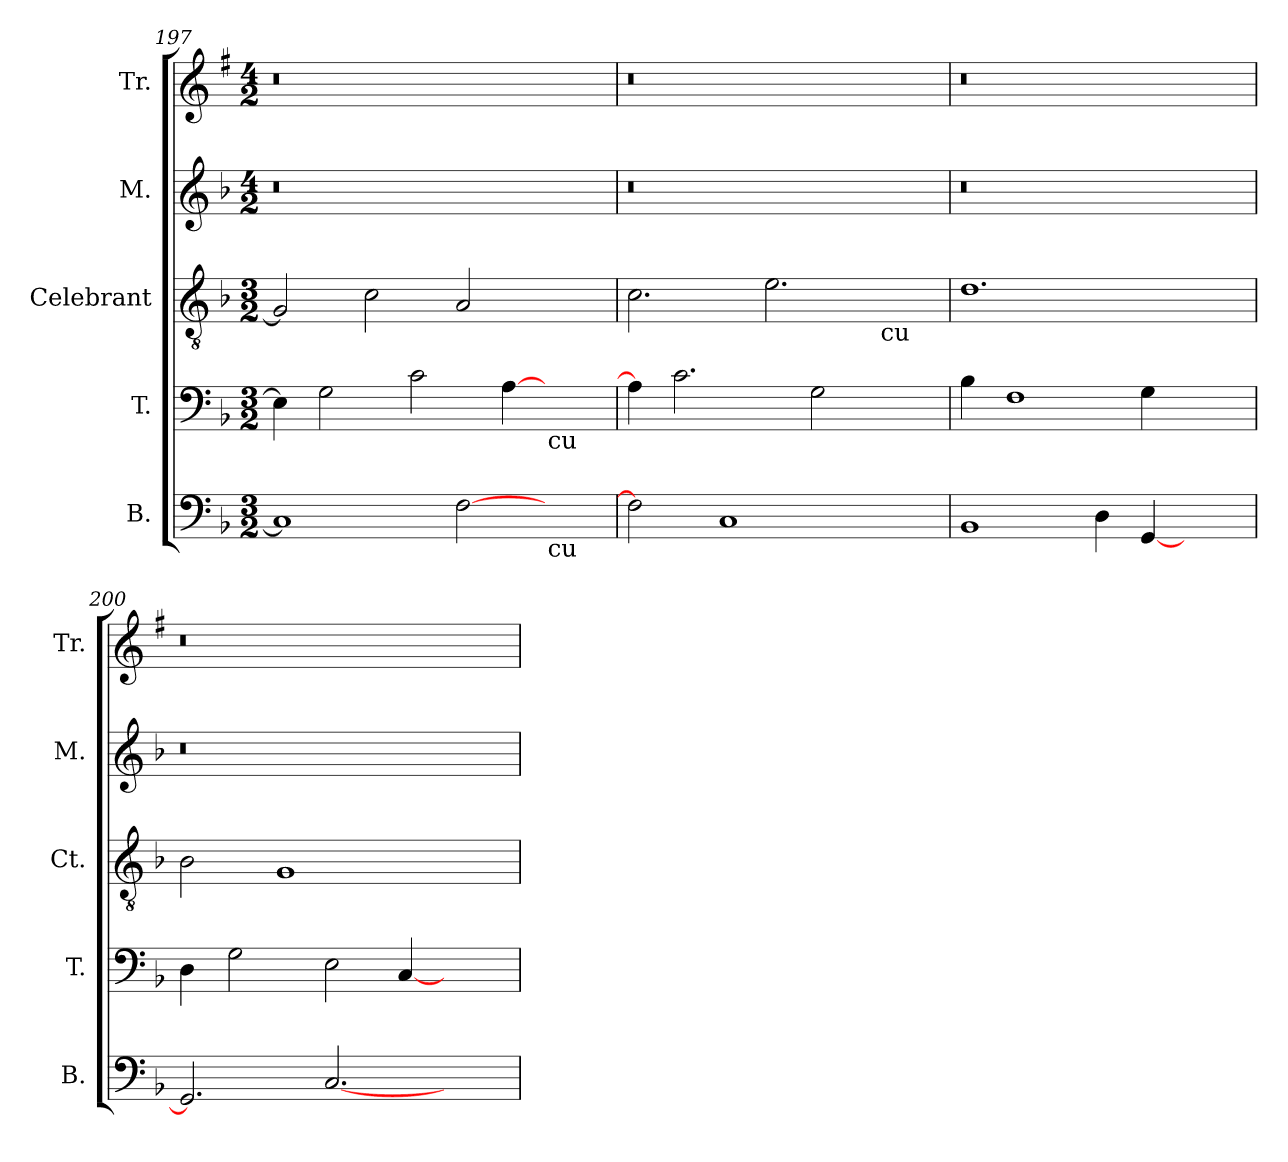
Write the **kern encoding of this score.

**kern	**kern	**kern	**kern	**kern
*part5	*part4	*part3	*part2	*part1
*staff5	*staff4	*staff3	*staff2	*staff1
*I"B.	*I"T.	*I"Celebrant	*I"M.	*I"Tr.
*I'B.	*I'T.	*I'Ct.	*I'M.	*I'Tr.
!!LO:LB:g=z
*clefF4	*clefF4	*clefGv2	*clefG2	*clefG2
*	*	*	*	*ITrd1c2
*k[b-]	*k[b-]	*k[b-]	*k[b-]	*k[b-]
*F:	*F:	*F:	*F:	*F:
*M3/2	*M3/2	*M3/2	*M4/2	*M4/2
=197	=197	=197	=197	=197
1C]	4E\]	2G/]	0r	0r
.	2G\	.	.	.
.	.	2c\	.	.
.	2c\	.	.	.
[>2F\	.	2A/	.	.
.	[>4A\	.	.	.
!	!LO:TX:b:t=cu	!	!	!
!LO:TX:b:t=cu	!	!	!	!
2ryy	2ryy	2ryy	.	.
=198	=198	=198	=198	=198
2F\]	4A\]	2.c\	0r	0r
.	2.c\	.	.	.
1C	.	.	.	.
.	.	2.e\	.	.
.	2G\	.	.	.
!	!	!LO:TX:b:t=cu	!	!
2ryy	2ryy	2ryy	.	.
=199	=199	=199	=199	=199
1BB-	4B-\	1.d	0r	0r
.	1F	.	.	.
4D\	.	.	.	.
[<4GG/	4G\	.	.	.
2ryy	2ryy	2ryy	.	.
=200	=200	=200	=200	=200
2.GG/]	4D\	2B-\	0r	0r
.	2G\	.	.	.
.	.	1G	.	.
[<2.C/	2E\	.	.	.
.	[<4C/	.	.	.
2ryy	2ryy	2ryy	.	.
=	=	=	=	=
*-	*-	*-	*-	*-
